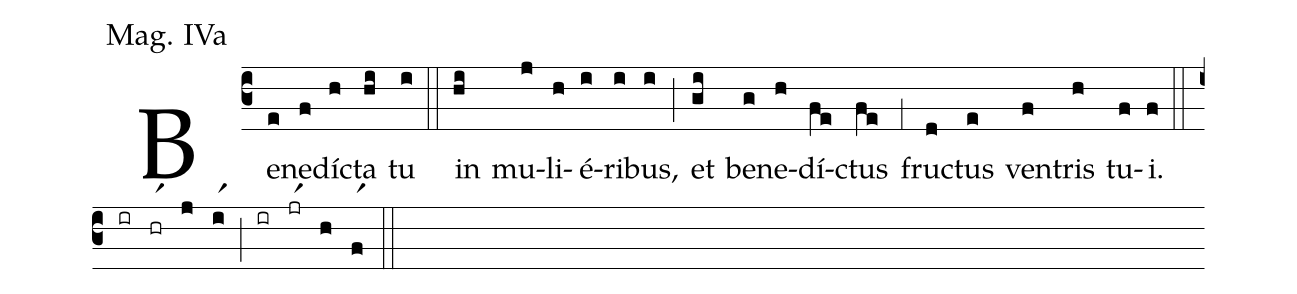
annotation: Mag. IVa;
%%
(c3) Be(e)ne(f)dí(h)cta(hi) tu(i) (::) in(hi) mu(j)li(h)é(i)ri(i)bus,(i) (;) et(gi) be(g)ne(h)dí(fe)ctus(fe) (;1) fru(d)ctus(e) ven(f)tris(h) tu(f)i.(f) (::) (ir)(hrr1)(j)(ir1)(;)(ir)(jrr1)(h)(fr1)(::)
